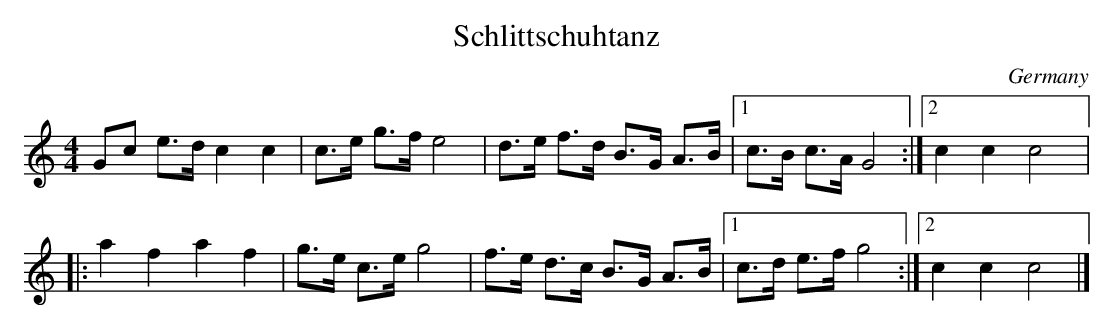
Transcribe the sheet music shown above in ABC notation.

X:1
T:Schlittschuhtanz
M:4/4
O:Germany
K:C major
Gc e>d c2c2| c>e g>f e4| d>e f>d B>G A>B\
|1 c>B c>A G4 :|2 c2c2 c4 |:
a2 f2 a2 f2| g>e c>e g4| f>e d>c B>G A>B\
|1 c>d e>f g4 :|2 c2 c2 c4|]
